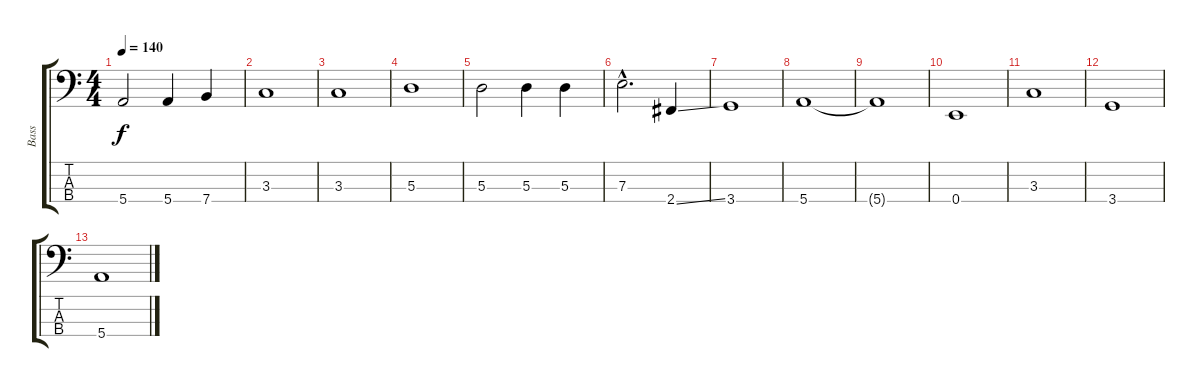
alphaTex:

\track ("Bass" "Bass") {instrument acousticguitarnylon}
\staff {score tabs}
\tuning (G2 D2 A1 E1) {hide}
\ts (4 4)
\tempo 140
\clef f4
\ks c
5.4{t}.2{dy f} 5.4.4 7.4.4 |
3.3.1 |
3.3.1 |
5.3.1 |
5.3.2 5.3.4 5.3.4 |
7.3{hac}.2{d} 2.4{ss}.4 |
3.4.1 |
5.4.1 |
5.4{t}.1 |
0.4.1 |
3.3.1 |
3.4.1 |
5.4.1
